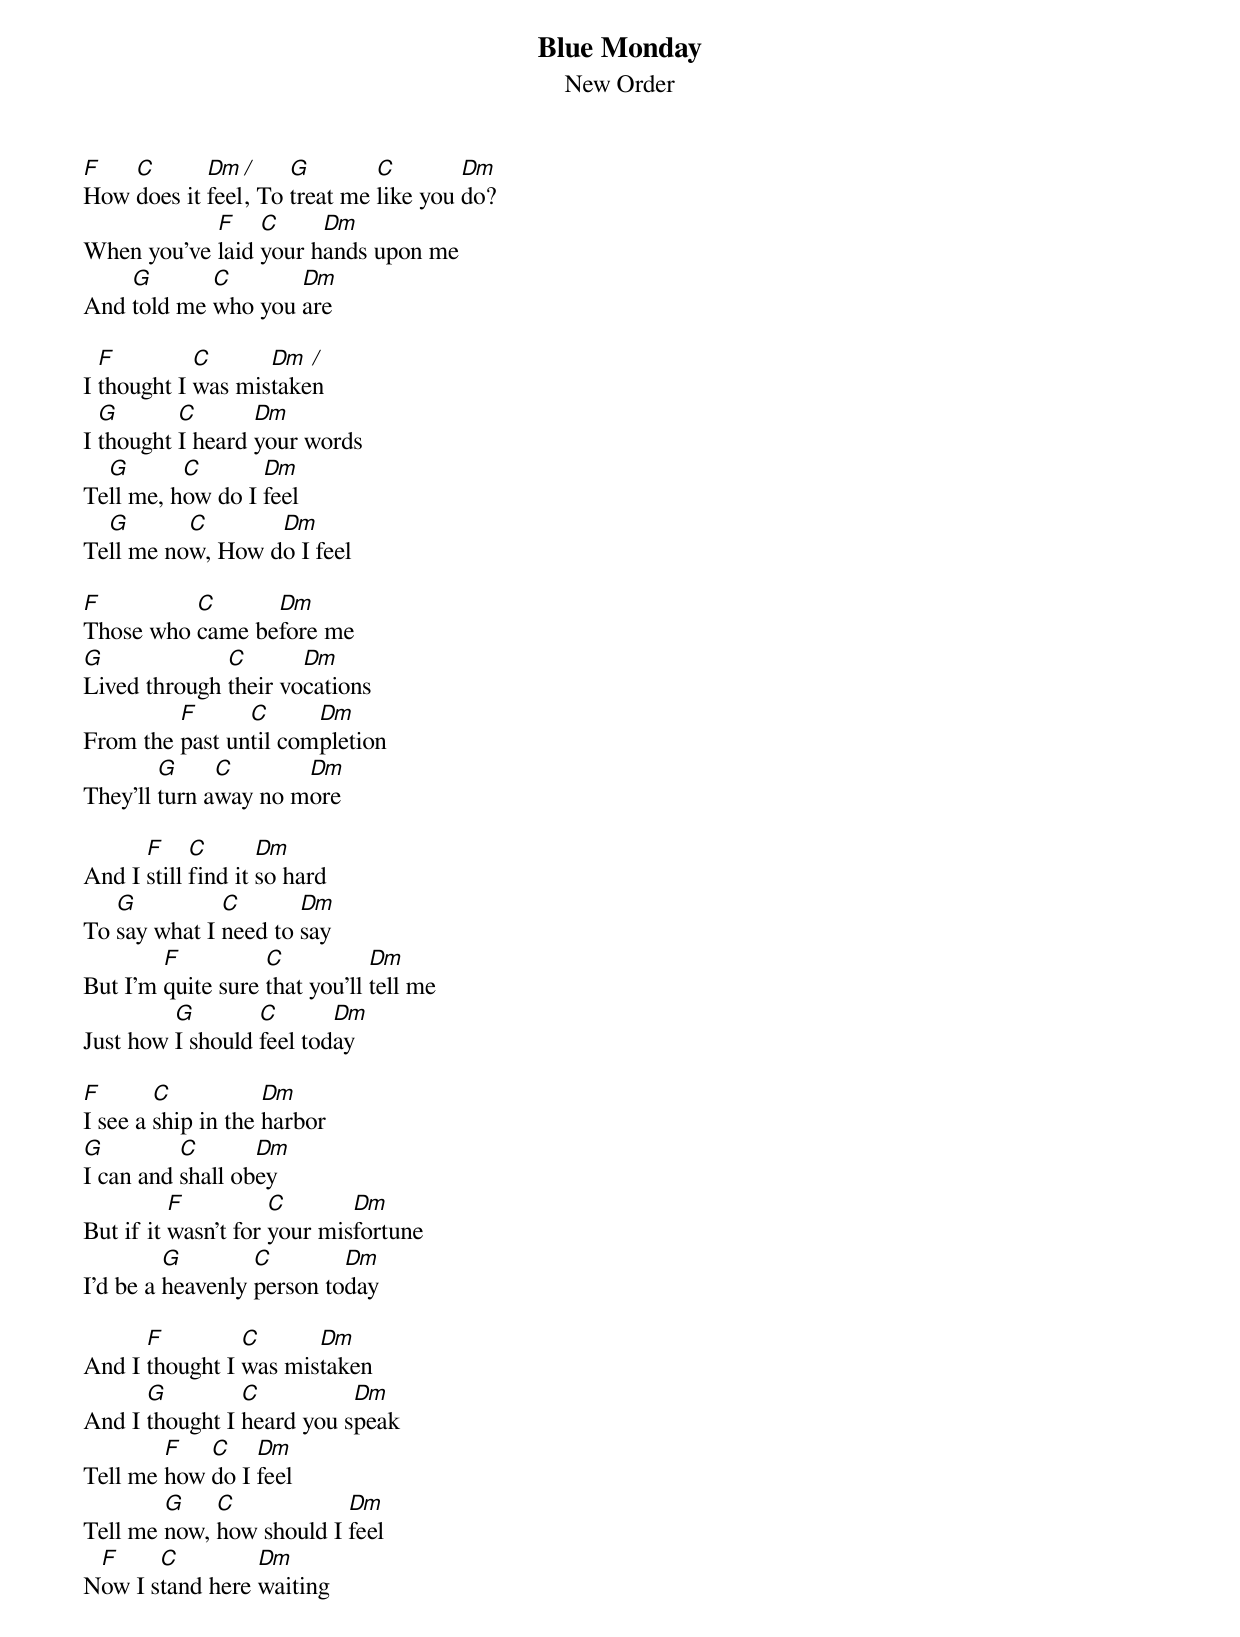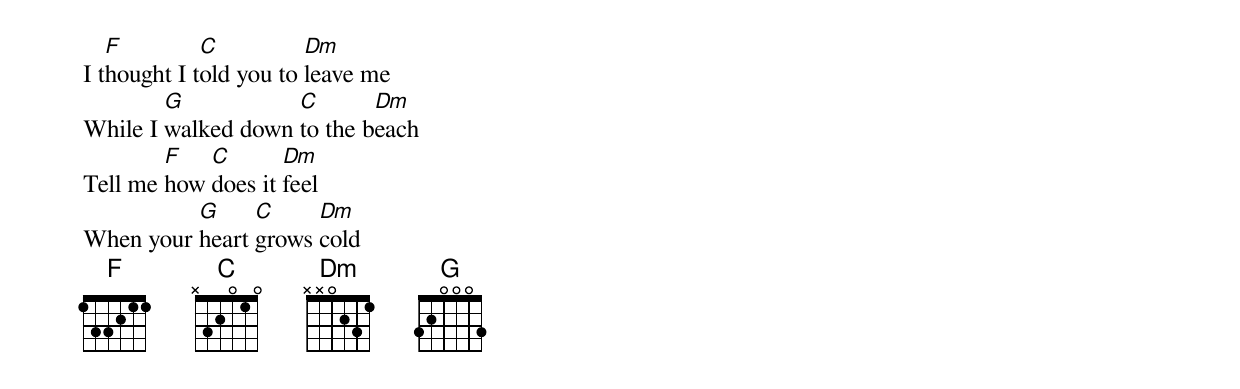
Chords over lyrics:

Blue Monday
New Order


F   C       Dm  /    G        C        Dm
How does it feel, To treat me like you do?
            F    C     Dm
When you've laid your hands upon me
    G       C       Dm
And told me who you are

  F         C      Dm  /
I thought I was mistaken
  G       C       Dm
I thought I heard your words
  G       C       Dm
Tell me, how do I feel
  G       C       Dm
Tell me now, How do I feel

F         C      Dm
Those who came before me
G             C       Dm
Lived through their vocations
         F      C      Dm
From the past until completion
        G     C       Dm
They'll turn away no more

      F     C       Dm
And I still find it so hard
   G          C       Dm
To say what I need to say
        F          C           Dm
But I'm quite sure that you'll tell me
         G        C       Dm
Just how I should feel today

F       C           Dm
I see a ship in the harbor
G         C       Dm
I can and shall obey
          F          C       Dm
But if it wasn't for your misfortune
         G        C        Dm
I'd be a heavenly person today

      F         C      Dm
And I thought I was mistaken
      G         C          Dm
And I thought I heard you speak
        F   C    Dm
Tell me how do I feel
        G    C            Dm
Tell me now, how should I feel
 F     C         Dm
Now I stand here waiting

   F         C          Dm
I thought I told you to leave me
        G           C       Dm
While I walked down to the beach
        F   C       Dm
Tell me how does it feel
          G     C     Dm
When your heart grows cold
